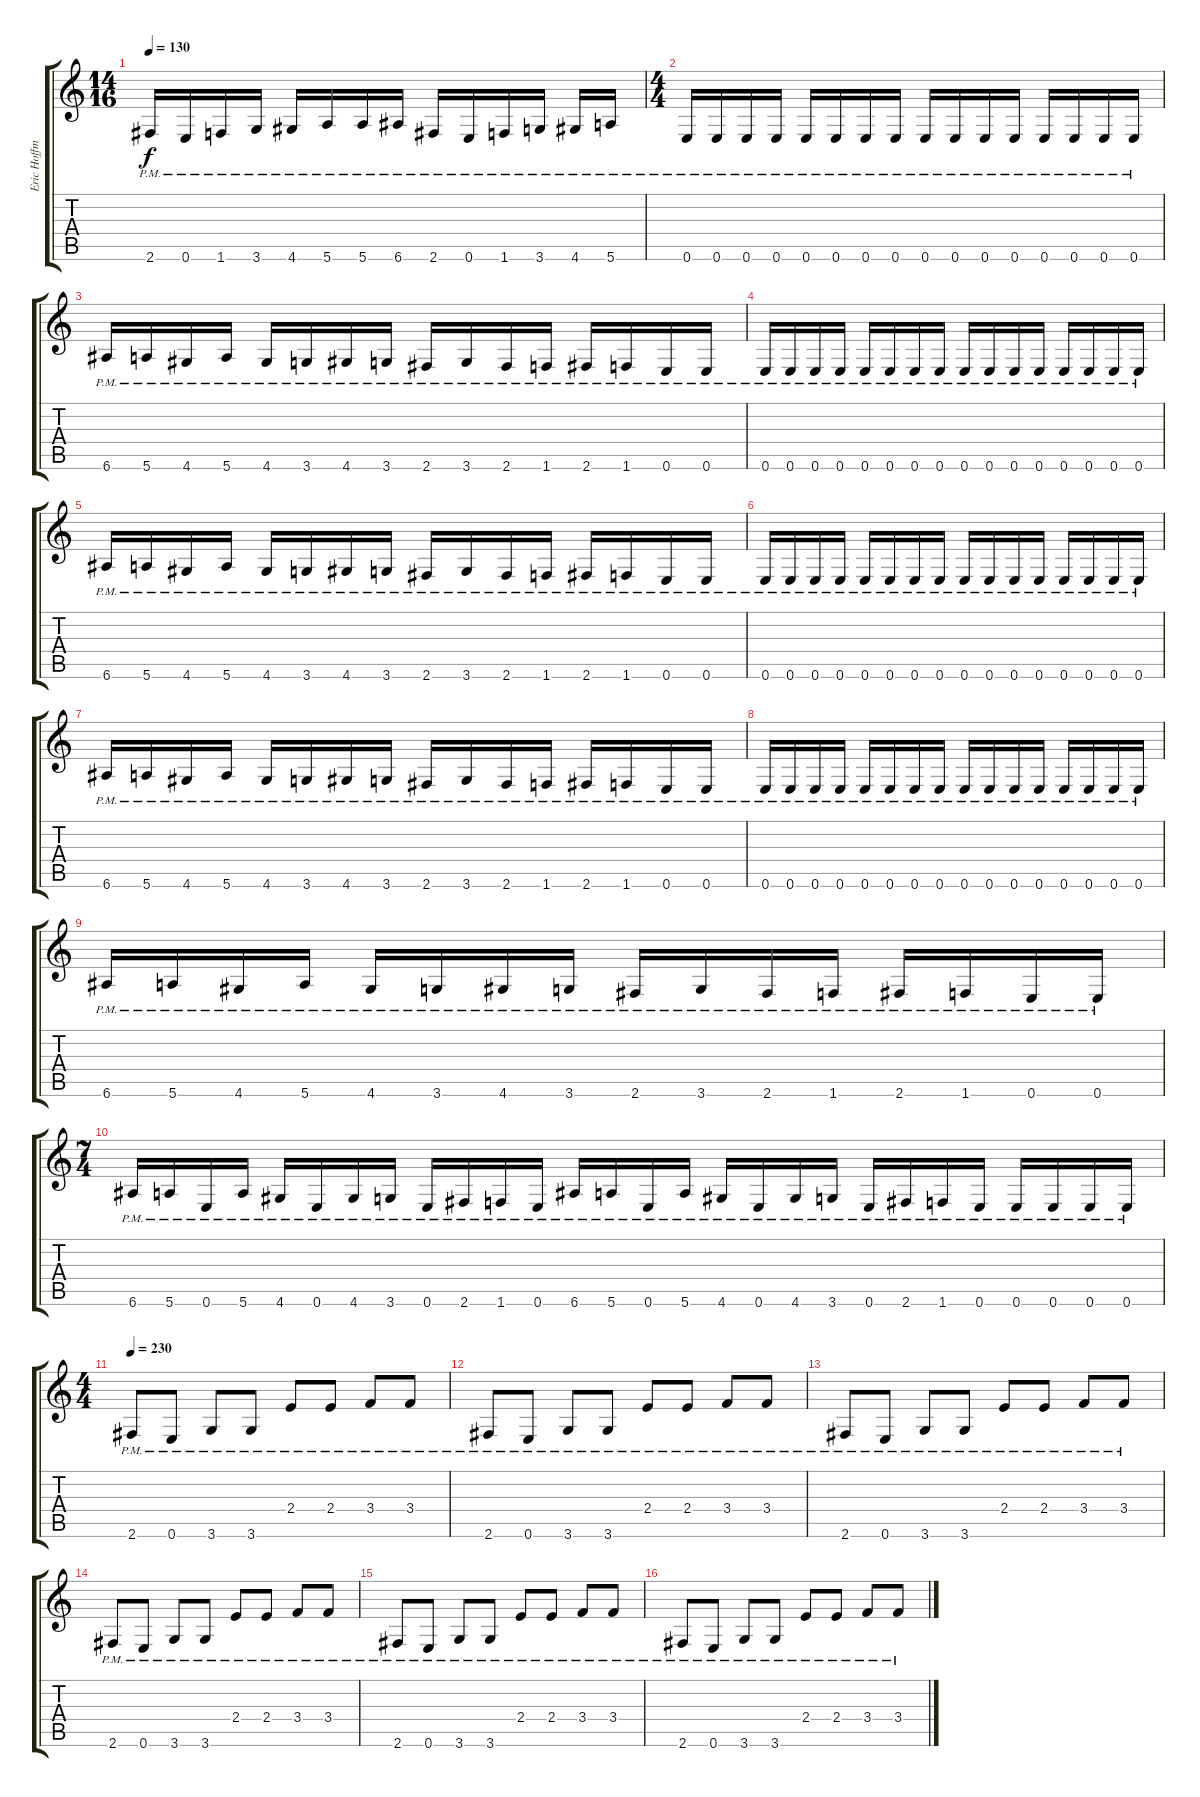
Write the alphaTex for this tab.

\track ("Eric Hoffman" "Eric Hoffm") {instrument distortionguitar}
\staff {score tabs}
\tuning (E4 B3 G3 D3 A2 E2) {hide}
\ts (14 16)
\tempo 130
\clef g2
\ks c
2.6{pm}.16{dy f} 0.6{pm}.16 1.6{pm}.16 3.6{pm}.16 4.6{pm}.16 5.6{pm}.16 5.6{pm}.16 6.6{pm}.16 2.6{pm}.16 0.6{pm}.16 1.6{pm}.16 3.6{pm}.16 4.6{pm}.16 5.6{pm}.16 |
\ts (4 4)
0.6{pm}.16 0.6{pm}.16 0.6{pm}.16 0.6{pm}.16 0.6{pm}.16 0.6{pm}.16 0.6{pm}.16 0.6{pm}.16 0.6{pm}.16 0.6{pm}.16 0.6{pm}.16 0.6{pm}.16 0.6{pm}.16 0.6{pm}.16 0.6{pm}.16 0.6{pm}.16 |
6.6{pm}.16 5.6{pm}.16 4.6{pm}.16 5.6{pm}.16 4.6{pm}.16 3.6{pm}.16 4.6{pm}.16 3.6{pm}.16 2.6{pm}.16 3.6{pm}.16 2.6{pm}.16 1.6{pm}.16 2.6{pm}.16 1.6{pm}.16 0.6{pm}.16 0.6{pm}.16 |
0.6{pm}.16 0.6{pm}.16 0.6{pm}.16 0.6{pm}.16 0.6{pm}.16 0.6{pm}.16 0.6{pm}.16 0.6{pm}.16 0.6{pm}.16 0.6{pm}.16 0.6{pm}.16 0.6{pm}.16 0.6{pm}.16 0.6{pm}.16 0.6{pm}.16 0.6{pm}.16 |
6.6{pm}.16 5.6{pm}.16 4.6{pm}.16 5.6{pm}.16 4.6{pm}.16 3.6{pm}.16 4.6{pm}.16 3.6{pm}.16 2.6{pm}.16 3.6{pm}.16 2.6{pm}.16 1.6{pm}.16 2.6{pm}.16 1.6{pm}.16 0.6{pm}.16 0.6{pm}.16 |
0.6{pm}.16 0.6{pm}.16 0.6{pm}.16 0.6{pm}.16 0.6{pm}.16 0.6{pm}.16 0.6{pm}.16 0.6{pm}.16 0.6{pm}.16 0.6{pm}.16 0.6{pm}.16 0.6{pm}.16 0.6{pm}.16 0.6{pm}.16 0.6{pm}.16 0.6{pm}.16 |
6.6{pm}.16 5.6{pm}.16 4.6{pm}.16 5.6{pm}.16 4.6{pm}.16 3.6{pm}.16 4.6{pm}.16 3.6{pm}.16 2.6{pm}.16 3.6{pm}.16 2.6{pm}.16 1.6{pm}.16 2.6{pm}.16 1.6{pm}.16 0.6{pm}.16 0.6{pm}.16 |
0.6{pm}.16 0.6{pm}.16 0.6{pm}.16 0.6{pm}.16 0.6{pm}.16 0.6{pm}.16 0.6{pm}.16 0.6{pm}.16 0.6{pm}.16 0.6{pm}.16 0.6{pm}.16 0.6{pm}.16 0.6{pm}.16 0.6{pm}.16 0.6{pm}.16 0.6{pm}.16 |
6.6{pm}.16 5.6{pm}.16 4.6{pm}.16 5.6{pm}.16 4.6{pm}.16 3.6{pm}.16 4.6{pm}.16 3.6{pm}.16 2.6{pm}.16 3.6{pm}.16 2.6{pm}.16 1.6{pm}.16 2.6{pm}.16 1.6{pm}.16 0.6{pm}.16 0.6{pm}.16 |
\ts (7 4)
6.6{pm}.16 5.6{pm}.16 0.6{pm}.16 5.6{pm}.16 4.6{pm}.16 0.6{pm}.16 4.6{pm}.16 3.6{pm}.16 0.6{pm}.16 2.6{pm}.16 1.6{pm}.16 0.6{pm}.16 6.6{pm}.16 5.6{pm}.16 0.6{pm}.16 5.6{pm}.16 4.6{pm}.16 0.6{pm}.16 4.6{pm}.16 3.6{pm}.16 0.6{pm}.16 2.6{pm}.16 1.6{pm}.16 0.6{pm}.16 0.6{pm}.16 0.6{pm}.16 0.6{pm}.16 0.6{pm}.16 |
\ts (4 4)
\tempo 230
2.6{pm}.8 0.6{pm}.8 3.6{pm}.8 3.6{pm}.8 2.4{pm}.8 2.4{pm}.8 3.4{pm}.8 3.4{pm}.8 |
2.6{pm}.8 0.6{pm}.8 3.6{pm}.8 3.6{pm}.8 2.4{pm}.8 2.4{pm}.8 3.4{pm}.8 3.4{pm}.8 |
2.6{pm}.8 0.6{pm}.8 3.6{pm}.8 3.6{pm}.8 2.4{pm}.8 2.4{pm}.8 3.4{pm}.8 3.4{pm}.8 |
2.6{pm}.8 0.6{pm}.8 3.6{pm}.8 3.6{pm}.8 2.4{pm}.8 2.4{pm}.8 3.4{pm}.8 3.4{pm}.8 |
2.6{pm}.8 0.6{pm}.8 3.6{pm}.8 3.6{pm}.8 2.4{pm}.8 2.4{pm}.8 3.4{pm}.8 3.4{pm}.8 |
2.6{pm}.8 0.6{pm}.8 3.6{pm}.8 3.6{pm}.8 2.4{pm}.8 2.4{pm}.8 3.4{pm}.8 3.4{pm}.8
